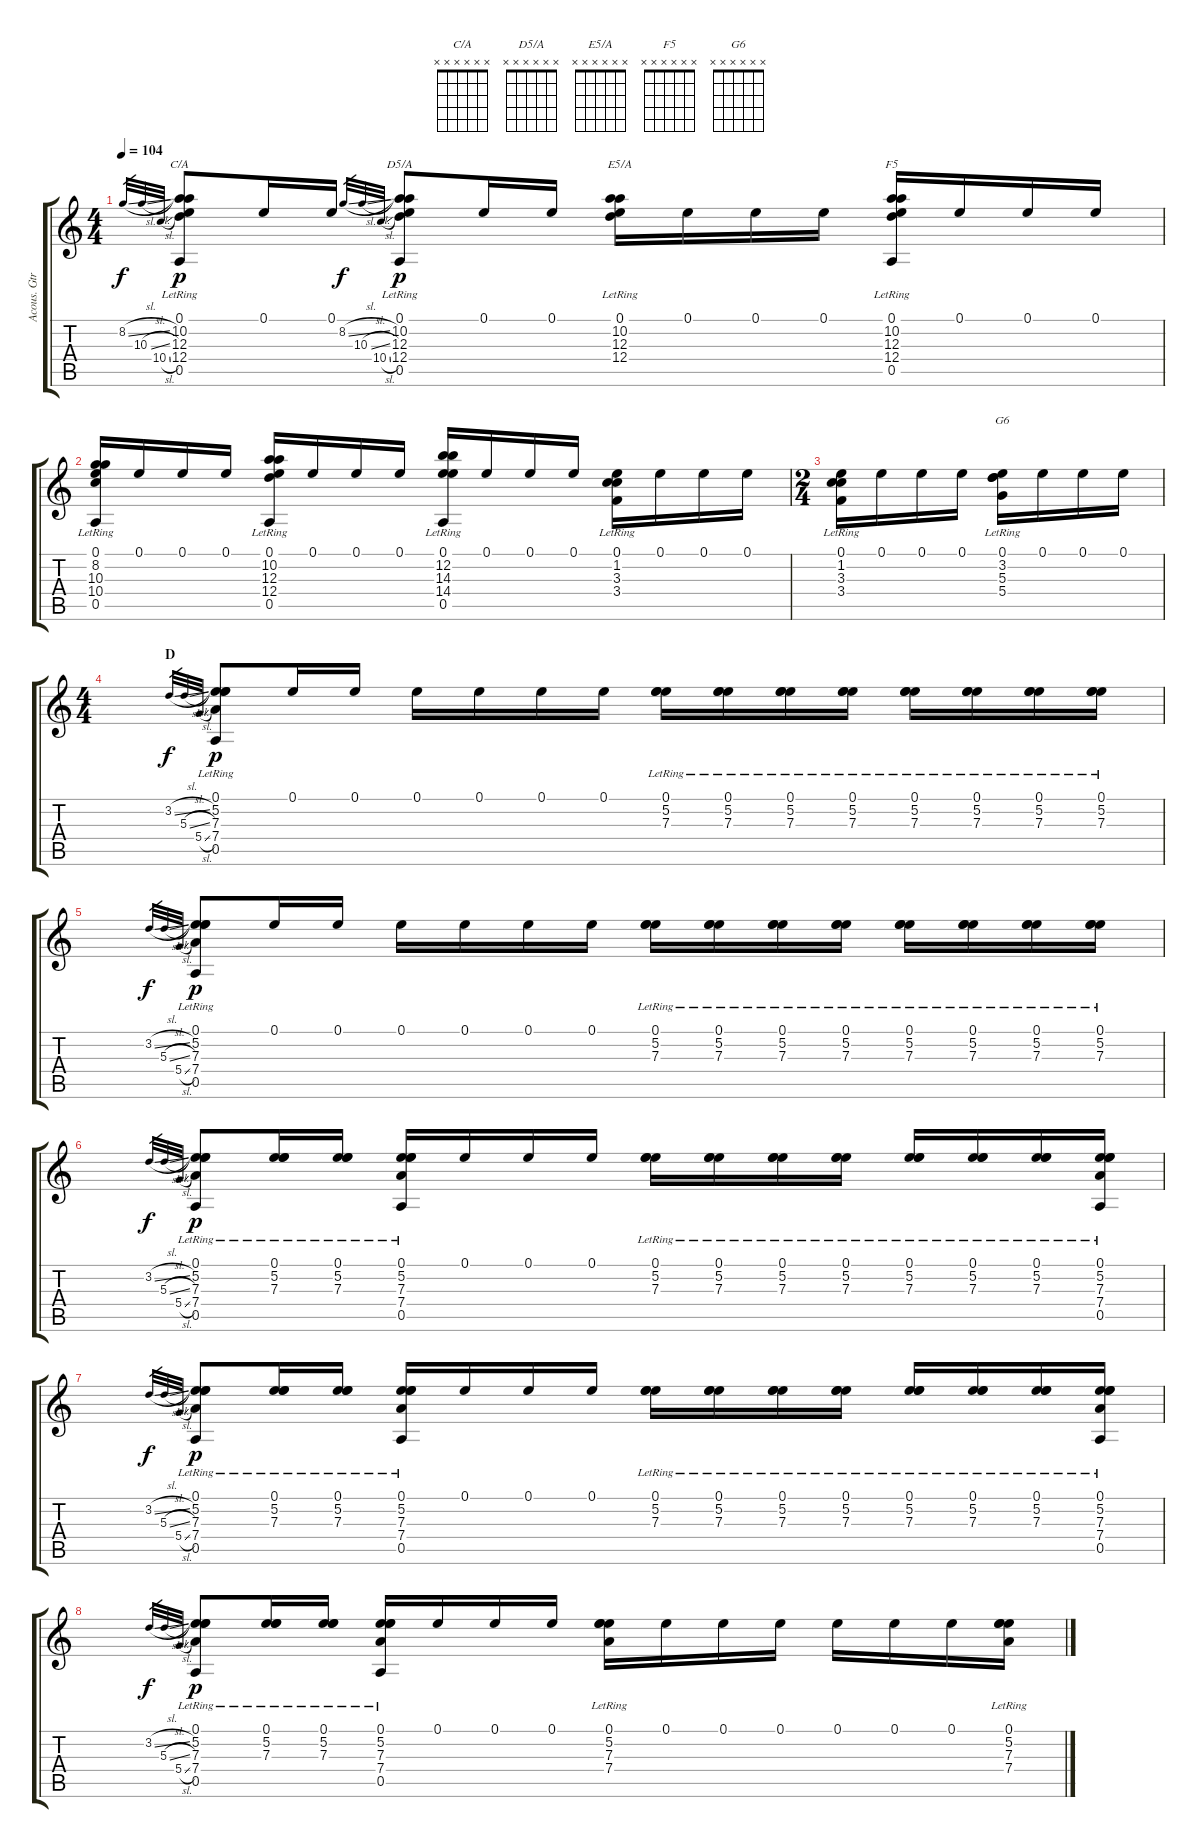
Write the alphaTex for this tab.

\track ("Acous. Gtr." "Acous. Gtr") {instrument acousticguitarnylon}
\staff {score tabs}
\tuning (E4 B3 A3 D3 A2 E2) {hide}
\chord ("C/A" x x x x x x)
\chord ("D5/A" x x x x x x)
\chord ("E5/A" x x x x x x)
\chord ("F5" x x x x x x)
\chord ("G6" x x x x x x)
\ts (4 4)
\tempo 104
\clef g2
\ks c
8.2{sl}.32{gr dy f} 10.3{sl}.32{gr} 10.4{sl}.32{gr} (0.1 10.2{lr} 12.3{lr} 12.4{lr} 0.5{lr}).8{ch "C/A" dy p} 0.1.16 0.1.16 8.2{sl}.32{gr dy f} 10.3{sl}.32{gr} 10.4{sl}.32{gr} (0.1 10.2{lr} 12.3{lr} 12.4{lr} 0.5{lr}).8{ch "D5/A" dy p} 0.1.16 0.1.16 (0.1 10.2{lr} 12.3{lr} 12.4{lr}).16{ch "E5/A"} 0.1.16 0.1.16 0.1.16 (0.1 10.2{lr} 12.3{lr} 12.4{lr} 0.5{lr}).16{ch "F5"} 0.1.16 0.1.16 0.1.16 |
(0.1 8.2{lr} 10.3{lr} 10.4{lr} 0.5{lr}).16 0.1.16 0.1.16 0.1.16 (0.1 10.2{lr} 12.3{lr} 12.4{lr} 0.5{lr}).16 0.1.16 0.1.16 0.1.16 (0.1 12.2{lr} 14.3{lr} 14.4{lr} 0.5{lr}).16 0.1.16 0.1.16 0.1.16 (0.1 1.2{lr} 3.3{lr} 3.4{lr}).16 0.1.16 0.1.16 0.1.16 |
\ts (2 4)
(0.1 1.2{lr} 3.3{lr} 3.4{lr}).16 0.1.16 0.1.16 0.1.16 (0.1 3.2{lr} 5.3{lr} 5.4{lr}).16{ch "G6"} 0.1.16 0.1.16 0.1.16 |
\ts (4 4)
\section ("" "D")
3.2{sl}.32{gr dy f} 5.3{sl}.32{gr} 5.4{sl}.32{gr} (0.1 5.2{lr} 7.3{lr} 7.4{lr} 0.5{lr}).8{dy p} 0.1.16 0.1.16 0.1.16 0.1.16 0.1.16 0.1.16 (0.1 5.2{lr} 7.3{lr}).16 (0.1 5.2{lr} 7.3{lr}).16 (0.1 5.2{lr} 7.3{lr}).16 (0.1 5.2{lr} 7.3{lr}).16 (0.1 5.2{lr} 7.3{lr}).16 (0.1 5.2{lr} 7.3{lr}).16 (0.1 5.2{lr} 7.3{lr}).16 (0.1 5.2{lr} 7.3{lr}).16 |
3.2{sl}.32{gr dy f} 5.3{sl}.32{gr} 5.4{sl}.32{gr} (0.1 5.2{lr} 7.3{lr} 7.4{lr} 0.5{lr}).8{dy p} 0.1.16 0.1.16 0.1.16 0.1.16 0.1.16 0.1.16 (0.1 5.2{lr} 7.3{lr}).16 (0.1 5.2{lr} 7.3{lr}).16 (0.1 5.2{lr} 7.3{lr}).16 (0.1 5.2{lr} 7.3{lr}).16 (0.1 5.2{lr} 7.3{lr}).16 (0.1 5.2{lr} 7.3{lr}).16 (0.1 5.2{lr} 7.3{lr}).16 (0.1 5.2{lr} 7.3{lr}).16 |
3.2{sl}.32{gr dy f} 5.3{sl}.32{gr} 5.4{sl}.32{gr} (0.1 5.2{lr} 7.3{lr} 7.4{lr} 0.5{lr}).8{dy p} (0.1 5.2{lr} 7.3{lr}).16 (0.1 5.2{lr} 7.3{lr}).16 (0.1 5.2{lr} 7.3{lr} 7.4{lr} 0.5{lr}).16 0.1.16 0.1.16 0.1.16 (0.1 5.2{lr} 7.3{lr}).16 (0.1 5.2{lr} 7.3{lr}).16 (0.1 5.2{lr} 7.3{lr}).16 (0.1 5.2{lr} 7.3{lr}).16 (0.1 5.2{lr} 7.3{lr}).16 (0.1 5.2{lr} 7.3{lr}).16 (0.1 5.2{lr} 7.3{lr}).16 (0.1 5.2{lr} 7.3{lr} 7.4{lr} 0.5{lr}).16 |
3.2{sl}.32{gr dy f} 5.3{sl}.32{gr} 5.4{sl}.32{gr} (0.1{lr} 5.2{lr} 7.3{lr} 7.4{lr} 0.5{lr}).8{dy p} (0.1 5.2{lr} 7.3{lr}).16 (0.1 5.2{lr} 7.3{lr}).16 (0.1 5.2{lr} 7.3{lr} 7.4{lr} 0.5{lr}).16 0.1.16 0.1.16 0.1.16 (0.1 5.2{lr} 7.3{lr}).16 (0.1 5.2{lr} 7.3{lr}).16 (0.1 5.2{lr} 7.3{lr}).16 (0.1 5.2{lr} 7.3{lr}).16 (0.1 5.2{lr} 7.3{lr}).16 (0.1 5.2{lr} 7.3{lr}).16 (0.1 5.2{lr} 7.3{lr}).16 (0.1 5.2{lr} 7.3{lr} 7.4{lr} 0.5{lr}).16 |
3.2{sl}.32{gr dy f} 5.3{sl}.32{gr} 5.4{sl}.32{gr} (0.1 5.2{lr} 7.3{lr} 7.4{lr} 0.5{lr}).8{dy p} (0.1 5.2{lr} 7.3{lr}).16 (0.1 5.2{lr} 7.3{lr}).16 (0.1 5.2{lr} 7.3{lr} 7.4{lr} 0.5{lr}).16 0.1.16 0.1.16 0.1.16 (0.1 5.2{lr} 7.3{lr} 7.4{lr}).16 0.1.16 0.1.16 0.1.16 0.1.16 0.1.16 0.1.16 (0.1 5.2{lr} 7.3{lr} 7.4{lr}).16
